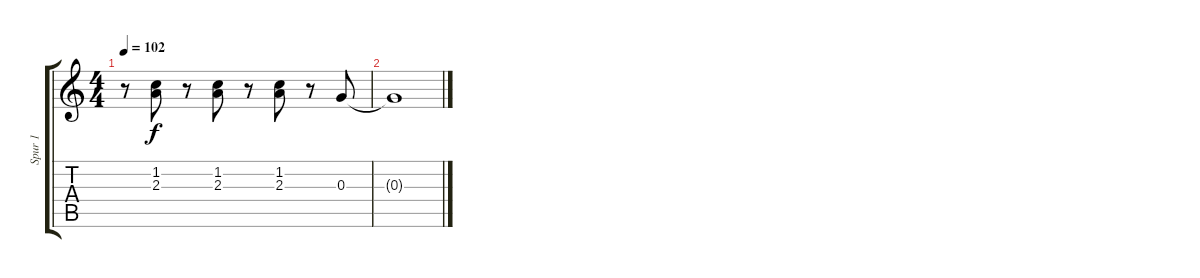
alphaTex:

\track ("Spur 1" "Spur 1") {instrument acousticguitarsteel}
\staff {score tabs}
\tuning (E4 B3 G3 D3 A2 E2) {hide}
\ts (4 4)
\tempo 102
\clef g2
\ks c
r.8{dy f} (1.2 2.3).8 r.8 (1.2 2.3).8 r.8 (1.2 2.3).8 r.8 0.3.8 |
0.3{t}.1
